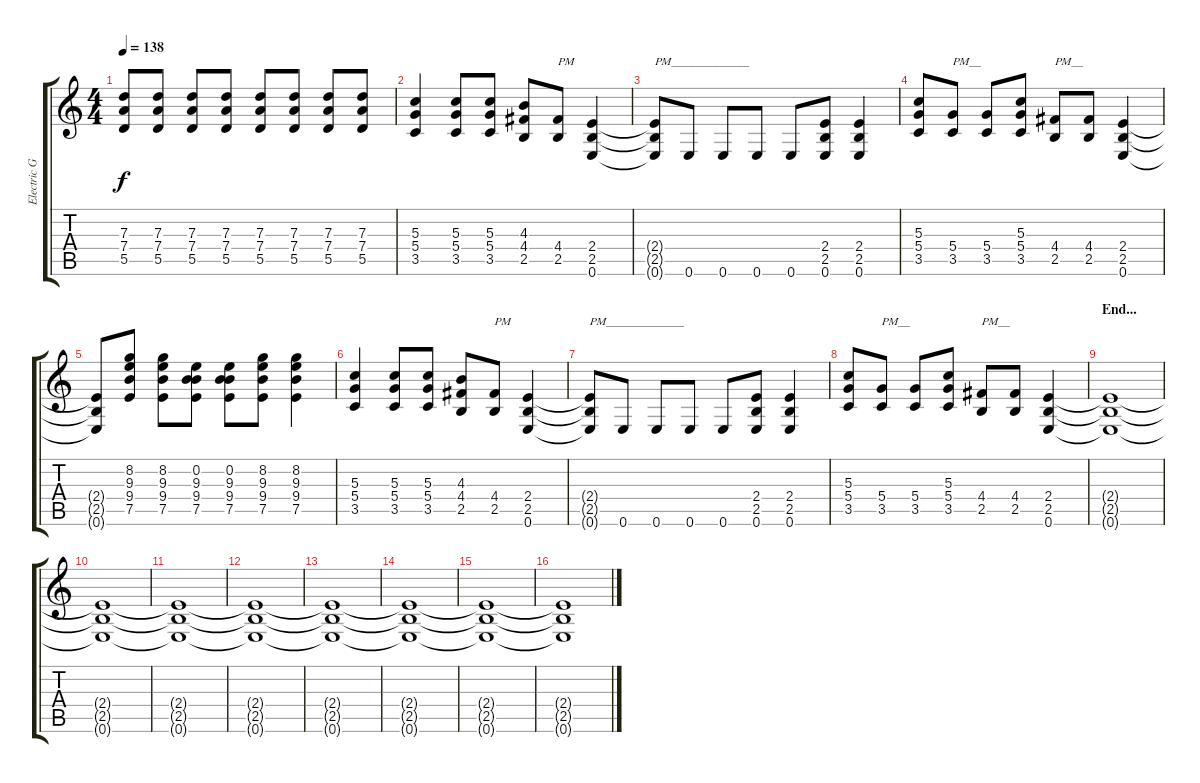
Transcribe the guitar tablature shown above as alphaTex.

\track ("Electric Guitar" "Electric G") {instrument distortionguitar}
\staff {score tabs}
\tuning (E4 B3 G3 D3 A2 E2) {hide}
\ts (4 4)
\tempo 138
\clef g2
\ks c
(7.3 7.4 5.5).8{dy f} (7.3 7.4 5.5).8 (7.3 7.4 5.5).8 (7.3 7.4 5.5).8 (7.3 7.4 5.5).8 (7.3 7.4 5.5).8 (7.3 7.4 5.5).8 (7.3 7.4 5.5).8 |
(5.3 5.4 3.5).4{volume 16} (5.3 5.4 3.5).8 (5.3 5.4 3.5).8 (4.3 4.4 2.5).8 (4.4 2.5).8{txt "PM"} (2.4 2.5 0.6).4 |
(2.4{t} 2.5{t} 0.6{t}).8{txt "PM_____________"} 0.6.8 0.6.8 0.6.8 0.6.8 (2.4 2.5 0.6).8 (2.4 2.5 0.6).4 |
(5.3 5.4 3.5).8 (5.4 3.5).8{txt "PM__"} (5.4 3.5).8 (5.3 5.4 3.5).8 (4.4 2.5).8{txt "PM__"} (4.4 2.5).8 (2.4 2.5 0.6).4 |
(2.4{t} 2.5{t} 0.6{t}).8 (8.2 9.3 9.4 7.5).8 (8.2 9.3 9.4 7.5).8 (0.2 9.3 9.4 7.5).8 (0.2 9.3 9.4 7.5).8 (8.2 9.3 9.4 7.5).8 (8.2 9.3 9.4 7.5).4 |
(5.3 5.4 3.5).4{volume 16} (5.3 5.4 3.5).8 (5.3 5.4 3.5).8 (4.3 4.4 2.5).8 (4.4 2.5).8{txt "PM"} (2.4 2.5 0.6).4 |
(2.4{t} 2.5{t} 0.6{t}).8{txt "PM_____________"} 0.6.8 0.6.8 0.6.8 0.6.8 (2.4 2.5 0.6).8 (2.4 2.5 0.6).4 |
(5.3 5.4 3.5).8 (5.4 3.5).8{txt "PM__"} (5.4 3.5).8 (5.3 5.4 3.5).8 (4.4 2.5).8{txt "PM__"} (4.4 2.5).8 (2.4 2.5 0.6).4 |
\section ("" "End...")
(2.4{t} 2.5{t} 0.6{t}).1 |
(2.4{t} 2.5{t} 0.6{t}).1{volume 10} |
(2.4{t} 2.5{t} 0.6{t}).1 |
(2.4{t} 2.5{t} 0.6{t}).1{volume 5} |
(2.4{t} 2.5{t} 0.6{t}).1 |
(2.4{t} 2.5{t} 0.6{t}).1{volume 0} |
(2.4{t} 2.5{t} 0.6{t}).1 |
(2.4{t} 2.5{t} 0.6{t}).1
